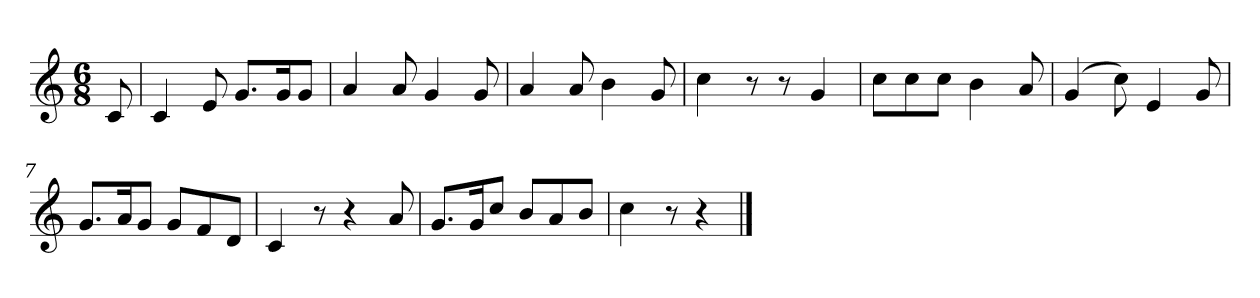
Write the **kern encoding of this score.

**kern
*part1
*staff1
*k[]
*M6/8
*MM120
=
8c
=1
4c
8e
8.gL
16gK
8gJ
=2
4a
8a
4g
8g
=3
4a
8a
4b
8g
=4
4cc
8r
8r
4g
=5
8ccL
8cc
8ccJ
4b
8a
=6
(4g
8cc)
4e
8g
=7
8.gL
16aK
8gJ
8gL
8f
8dJ
=8
4c
8r
4r
8a
=9
8.gL
16gK
8ccJ
8bL
8a
8bJ
=10
4cc
8r
4r
==
*-
